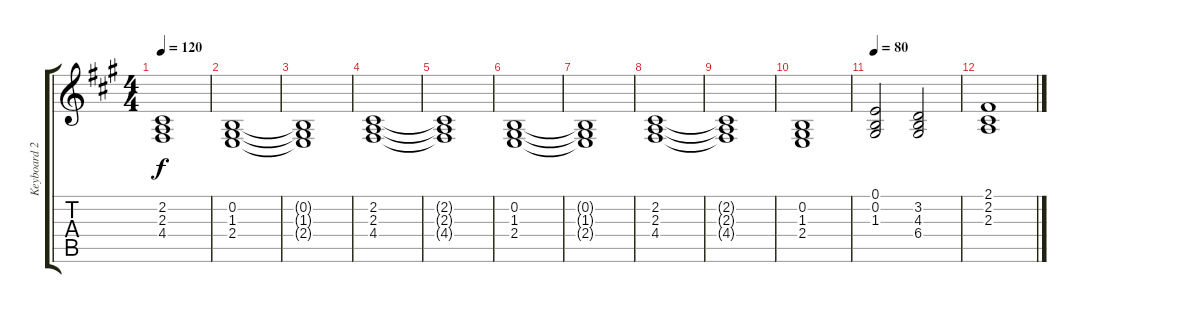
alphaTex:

\track ("Keyboard 2 - John F" "Keyboard 2") {instrument pad7halo}
\staff {score tabs}
\tuning (E4 B3 G3 D3 A2 E2) {hide}
\ts (4 4)
\tempo 120
\clef g2
\ks f#minor
(2.2{t} 2.3{t} 4.4{t}).1{dy f} |
(0.2 1.3 2.4).1 |
(0.2{t} 1.3{t} 2.4{t}).1 |
(2.2 2.3 4.4).1 |
(2.2{t} 2.3{t} 4.4{t}).1 |
(0.2 1.3 2.4).1{volume 7} |
(0.2{t} 1.3{t} 2.4{t}).1 |
(2.2 2.3 4.4).1 |
(2.2{t} 2.3{t} 4.4{t}).1 |
(0.2 1.3 2.4).1 |
\tempo 80
(0.1 0.2 1.3).2 (3.2 4.3 6.4).2 |
(2.1 2.2 2.3).1
